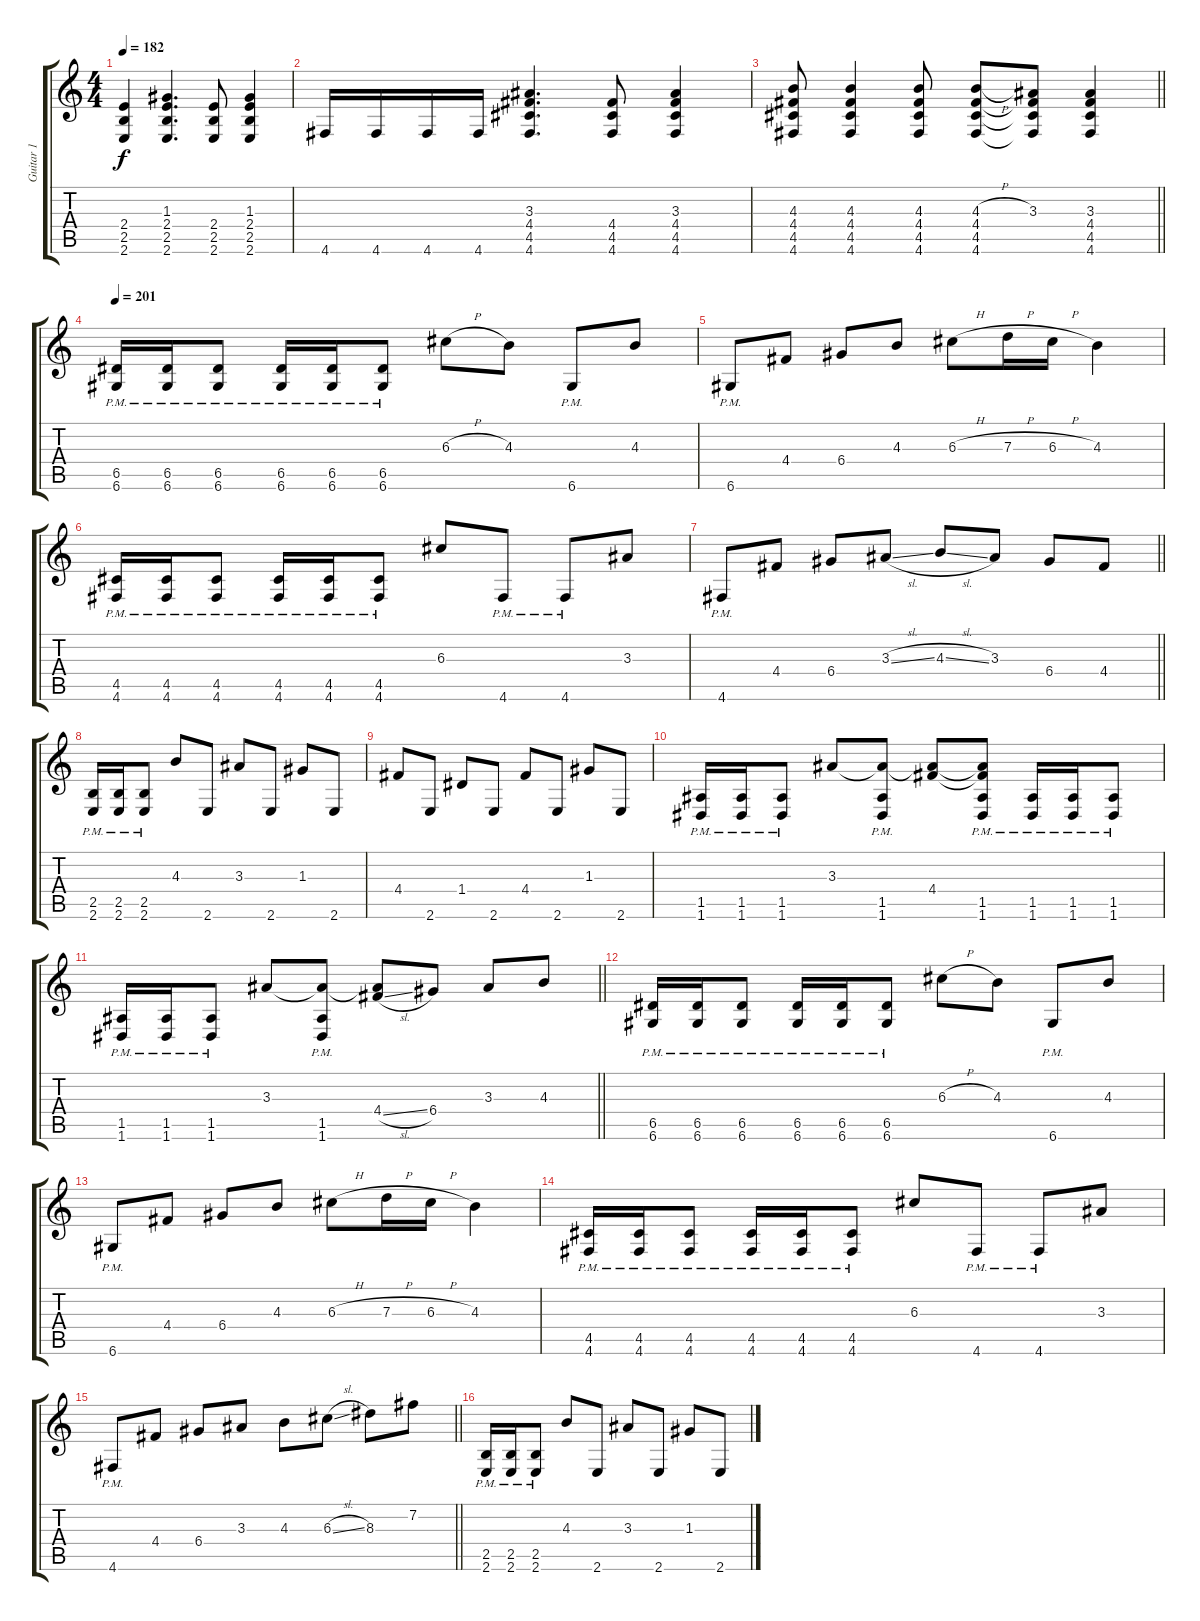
\track ("Guitar 1" "Guitar 1") {instrument distortionguitar}
\staff {score tabs}
\tuning (E4 B3 G3 D3 A2 D2) {hide}
\ts (4 4)
\tempo 182
\clef g2
\ks c
(2.4 2.5 2.6).4{dy f} (1.3 2.4 2.5 2.6).4{d} (2.4 2.5 2.6).8 (1.3 2.4 2.5 2.6).4 |
4.6.16 4.6.16 4.6.16 4.6.16 (3.3 4.4 4.5 4.6).4{d} (4.4 4.5 4.6).8 (3.3 4.4 4.5 4.6).4 |
\barLineRight lightlight
(4.3 4.4 4.5 4.6).8 (4.3 4.4 4.5 4.6).4 (4.3 4.4 4.5 4.6).8 (4.3{h} 4.4 4.5 4.6).8 (3.3 4.4{t} 4.5{t} 4.6{t}).8 (3.3 4.4 4.5 4.6).4 |
\section ("" "")
\tempo 201
(6.5{pm} 6.6{pm}).16 (6.5{pm} 6.6{pm}).16 (6.5{pm} 6.6{pm}).8 (6.5{pm} 6.6{pm}).16 (6.5{pm} 6.6{pm}).16 (6.5{pm} 6.6{pm}).8 6.3{h}.8 4.3.8 6.6{pm}.8 4.3.8 |
6.6{pm}.8 4.4.8 6.4.8 4.3.8 6.3{h}.8 7.3{h}.16 6.3{h}.16 4.3.4 |
(4.5{pm} 4.6{pm}).16 (4.5{pm} 4.6{pm}).16 (4.5{pm} 4.6{pm}).8 (4.5{pm} 4.6{pm}).16 (4.5{pm} 4.6{pm}).16 (4.5{pm} 4.6{pm}).8 6.3.8 4.6{pm}.8 4.6{pm}.8 3.3.8 |
\barLineRight lightlight
4.6{pm}.8 4.4.8 6.4.8 3.3{sl}.8 4.3{sl}.8 3.3.8 6.4.8 4.4.8 |
(2.5{pm} 2.6{pm}).16 (2.5{pm} 2.6{pm}).16 (2.5{pm} 2.6{pm}).8 4.3.8 2.6.8 3.3.8 2.6.8 1.3.8 2.6.8 |
4.4.8 2.6.8 1.4.8 2.6.8 4.4.8 2.6.8 1.3.8 2.6.8 |
(1.5{pm} 1.6{pm}).16 (1.5{pm} 1.6{pm}).16 (1.5{pm} 1.6{pm}).8 3.3.8 (3.3{t} 1.5{pm} 1.6{pm}).8 (3.3{t} 4.4).8 (3.3{t} 4.4{t} 1.5{pm} 1.6{pm}).8 (1.5{pm} 1.6{pm}).16 (1.5{pm} 1.6{pm}).16 (1.5{pm} 1.6{pm}).8 |
\barLineRight lightlight
(1.5{pm} 1.6{pm}).16 (1.5{pm} 1.6{pm}).16 (1.5{pm} 1.6{pm}).8 3.3.8 (3.3{t} 1.5{pm} 1.6{pm}).8 (3.3{t} 4.4{sl}).8 6.4.8 3.3.8 4.3.8 |
(6.5{pm} 6.6{pm}).16 (6.5{pm} 6.6{pm}).16 (6.5{pm} 6.6{pm}).8 (6.5{pm} 6.6{pm}).16 (6.5{pm} 6.6{pm}).16 (6.5{pm} 6.6{pm}).8 6.3{h}.8 4.3.8 6.6{pm}.8 4.3.8 |
6.6{pm}.8 4.4.8 6.4.8 4.3.8 6.3{h}.8 7.3{h}.16 6.3{h}.16 4.3.4 |
(4.5{pm} 4.6{pm}).16 (4.5{pm} 4.6{pm}).16 (4.5{pm} 4.6{pm}).8 (4.5{pm} 4.6{pm}).16 (4.5{pm} 4.6{pm}).16 (4.5{pm} 4.6{pm}).8 6.3.8 4.6{pm}.8 4.6{pm}.8 3.3.8 |
\barLineRight lightlight
4.6{pm}.8 4.4.8 6.4.8 3.3.8 4.3.8 6.3{sl}.8 8.3.8 7.2.8 |
(2.5{pm} 2.6{pm}).16 (2.5{pm} 2.6{pm}).16 (2.5{pm} 2.6{pm}).8 4.3.8 2.6.8 3.3.8 2.6.8 1.3.8 2.6.8
